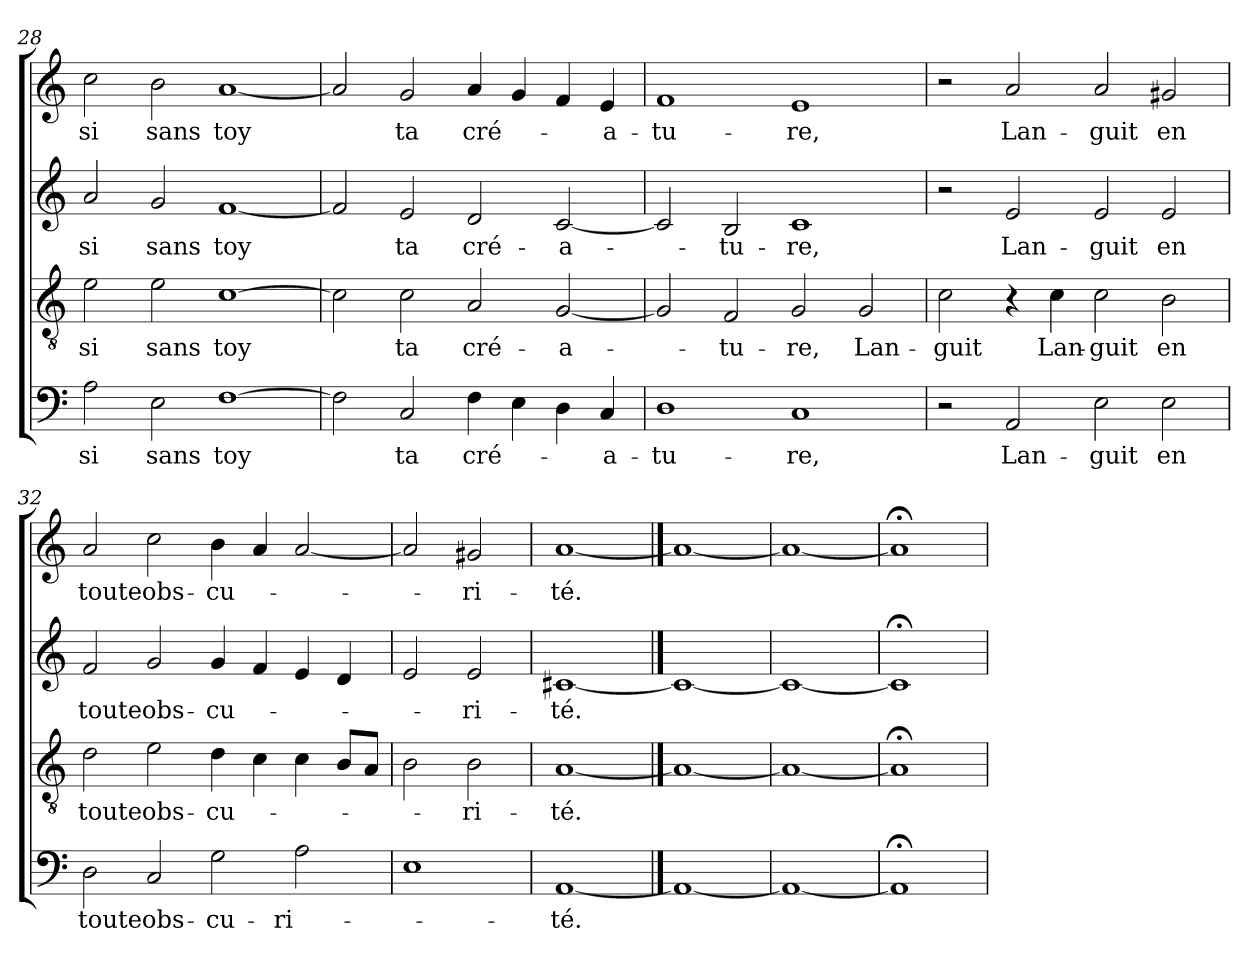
**kern	**text	**kern	**text	**kern	**text	**kern	**text
*part4	*part4	*part3	*part3	*part2	*part2	*part1	*part1
*staff4	*staff4	*staff3	*staff3	*staff2	*staff2	*staff1	*staff1
*clefF4	*	*clefGv2	*	*clefG2	*	*clefG2	*
*k[]	*	*k[]	*	*k[]	*	*k[]	*
=28	=28	=28	=28	=28	=28	=28	=28
2A	-si	2e	-si	2a	-si	2cc	-si
2E	sans	2e	sans	2g	sans	2b	sans
[1F	toy	[1c	toy	[1f	toy	[1a	toy
=29	=29	=29	=29	=29	=29	=29	=29
2F]	.	2c]	.	2f]	.	2a]	.
2C	ta	2c	ta	2e	ta	2g	ta
4F	cré-	2A	cré-	2d	cré-	4a	cré-
4E	.	.	.	.	.	4g	.
4D	.	[2G	-a-	[2c	-a-	4f	.
4C	-a-	.	.	.	.	4e	-a-
=30	=30	=30	=30	=30	=30	=30	=30
1D	-tu-	2G]	.	2c]	.	1f	-tu-
.	.	2F	-tu-	2B	-tu-	.	.
1C	-re,	2G	-re,	1c	-re,	1e	-re,
.	.	2G	Lan-	.	.	.	.
!!LO:LB:g=z
=31	=31	=31	=31	=31	=31	=31	=31
2r	.	2c	-guit	2r	.	2r	.
2AA	Lan-	4r	.	2e	Lan-	2a	Lan-
.	.	4c	Lan-	.	.	.	.
2E	-guit	2c	-guit	2e	-guit	2a	-guit
2E	en	2B	en	2e	en	2g#X	en
=32	=32	=32	=32	=32	=32	=32	=32
2D	toute	2d	toute	2f	toute	2a	toute
2C	obs-	2e	obs-	2g	obs-	2cc	obs-
2G	-cu-	4d	-cu-	4g	-cu-	4b	-cu-
.	.	4c	.	4f	.	4a	.
2A	-ri-	4c	.	4e	.	[2a	.
.	.	8BL	.	4d	.	.	.
.	.	8AJ	.	.	.	.	.
=33	=33	=33	=33	=33	=33	=33	=33
1E	.	2B	.	2e	.	2a]	.
.	.	2B	-ri-	2e	-ri-	2g#X	-ri-
=34	=34	=34	=34	=34	=34	=34	=34
[1AA	-té.	[1A	-té.	[1c#X	-té.	[1a	-té.
==35	==35	==35	==35	==35	==35	==35	==35
1AA_	.	1A_	.	1c#_	.	1a_	.
=36	=36	=36	=36	=36	=36	=36	=36
1AA_	.	1A_	.	1c#_	.	1a_	.
=37	=37	=37	=37	=37	=37	=37	=37
1AA;<]	.	1A;<]	.	1c#;<]	.	1a;<]	.
=	=	=	=	=	=	=	=
*-	*-	*-	*-	*-	*-	*-	*-
